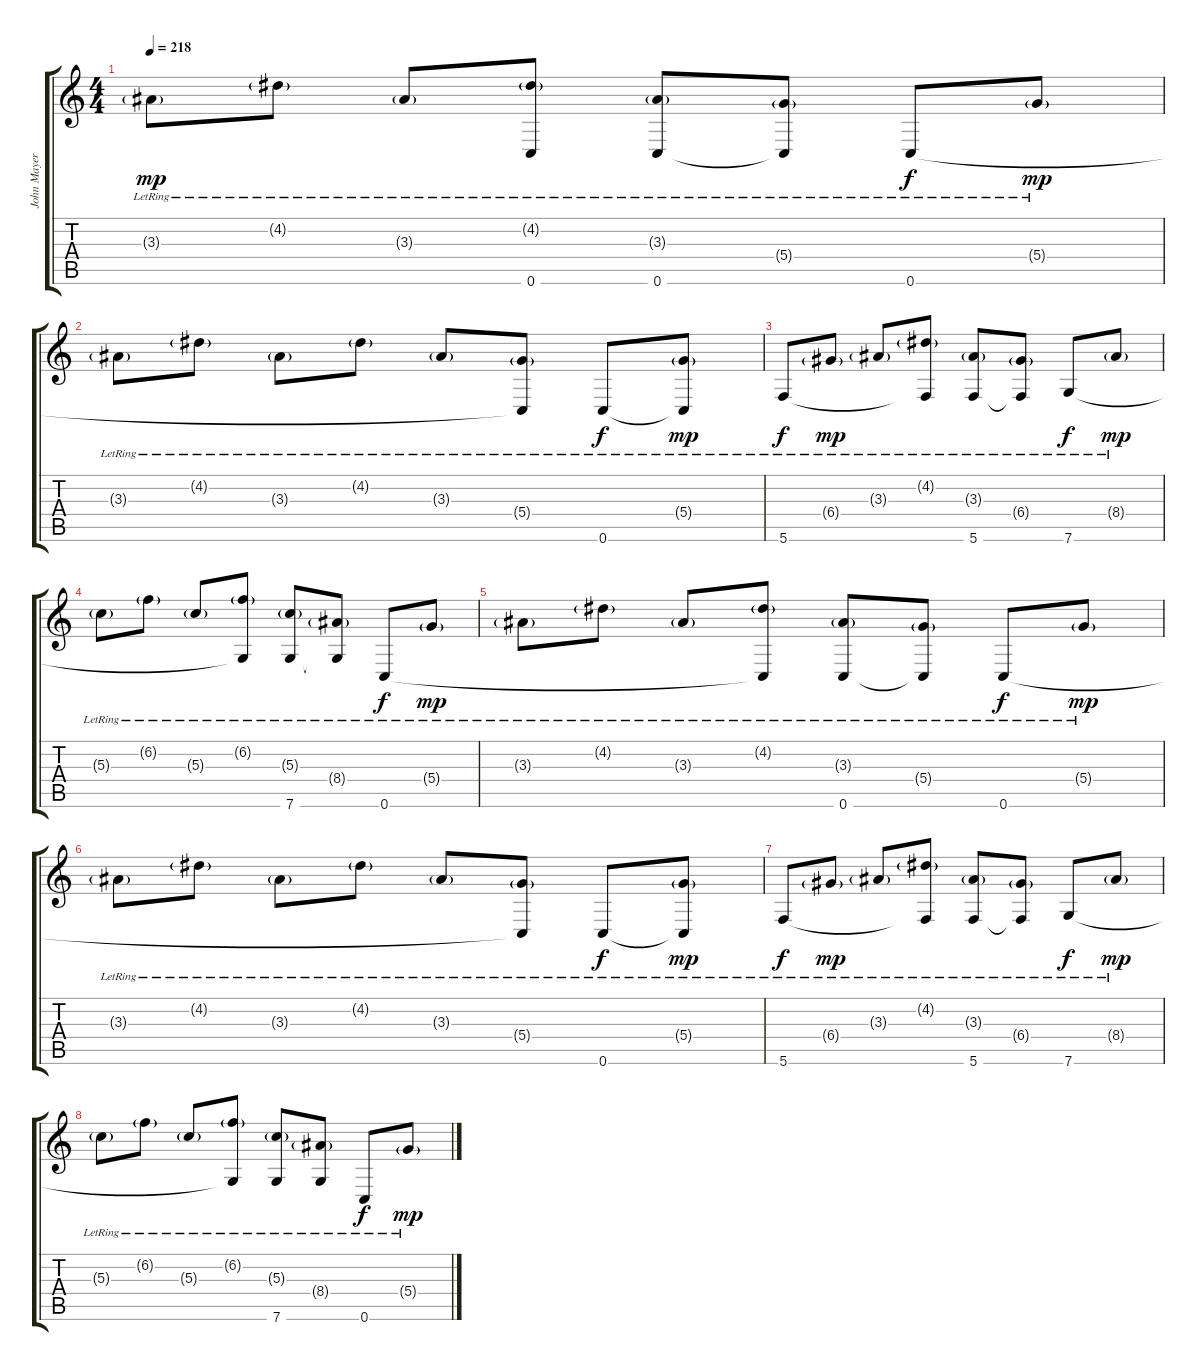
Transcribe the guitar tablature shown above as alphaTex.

\track ("John Mayer" "John Mayer") {instrument acousticguitarnylon}
\staff {score tabs}
\tuning (E4 B3 G3 D3 A2 C2) {hide}
\ts (4 4)
\tempo 218
\clef g2
\ks c
3.3{g lr}.8{dy mp} 4.2{g lr}.8 3.3{g lr}.8 (4.2{g lr} 0.6{t}).8 (3.3{g lr} 0.6{lr}).8 (5.4{g lr} 0.6{t}).8 0.6{lr}.8{dy f} 5.4{g lr}.8{dy mp} |
3.3{g lr}.8 4.2{g lr}.8 3.3{g lr}.8 4.2{g lr}.8 3.3{g lr}.8 (5.4{g lr} 0.6{t}).8 0.6{lr}.8{dy f} (5.4{g lr} 0.6{t}).8{dy mp} |
5.6{lr}.8{dy f} 6.4{g lr}.8{dy mp} 3.3{g lr}.8 (4.2{g lr} 5.6{t}).8 (3.3{g lr} 5.6{lr}).8 (6.4{g lr} 5.6{t}).8 7.6{lr}.8{dy f} 8.4{g lr}.8{dy mp} |
5.3{g lr}.8 6.2{g lr}.8 5.3{g lr}.8 (6.2{g lr} 7.6{t}).8 (5.3{g lr} 7.6{lr}).8 (8.4{g lr} 7.6{t}).8 0.6{lr}.8{dy f} 5.4{g lr}.8{dy mp} |
3.3{g lr}.8 4.2{g lr}.8 3.3{g lr}.8 (4.2{g lr} 0.6{t}).8 (3.3{g lr} 0.6{lr}).8 (5.4{g lr} 0.6{t}).8 0.6{lr}.8{dy f} 5.4{g lr}.8{dy mp} |
3.3{g lr}.8 4.2{g lr}.8 3.3{g lr}.8 4.2{g lr}.8 3.3{g lr}.8 (5.4{g lr} 0.6{t}).8 0.6{lr}.8{dy f} (5.4{g lr} 0.6{t}).8{dy mp} |
5.6{lr}.8{dy f} 6.4{g lr}.8{dy mp} 3.3{g lr}.8 (4.2{g lr} 5.6{t}).8 (3.3{g lr} 5.6{lr}).8 (6.4{g lr} 5.6{t}).8 7.6{lr}.8{dy f} 8.4{g lr}.8{dy mp} |
5.3{g lr}.8 6.2{g lr}.8 5.3{g lr}.8 (6.2{g lr} 7.6{t}).8 (5.3{g lr} 7.6{lr}).8 (8.4{g lr} 7.6{t}).8 0.6{lr}.8{dy f} 5.4{g lr}.8{dy mp}
